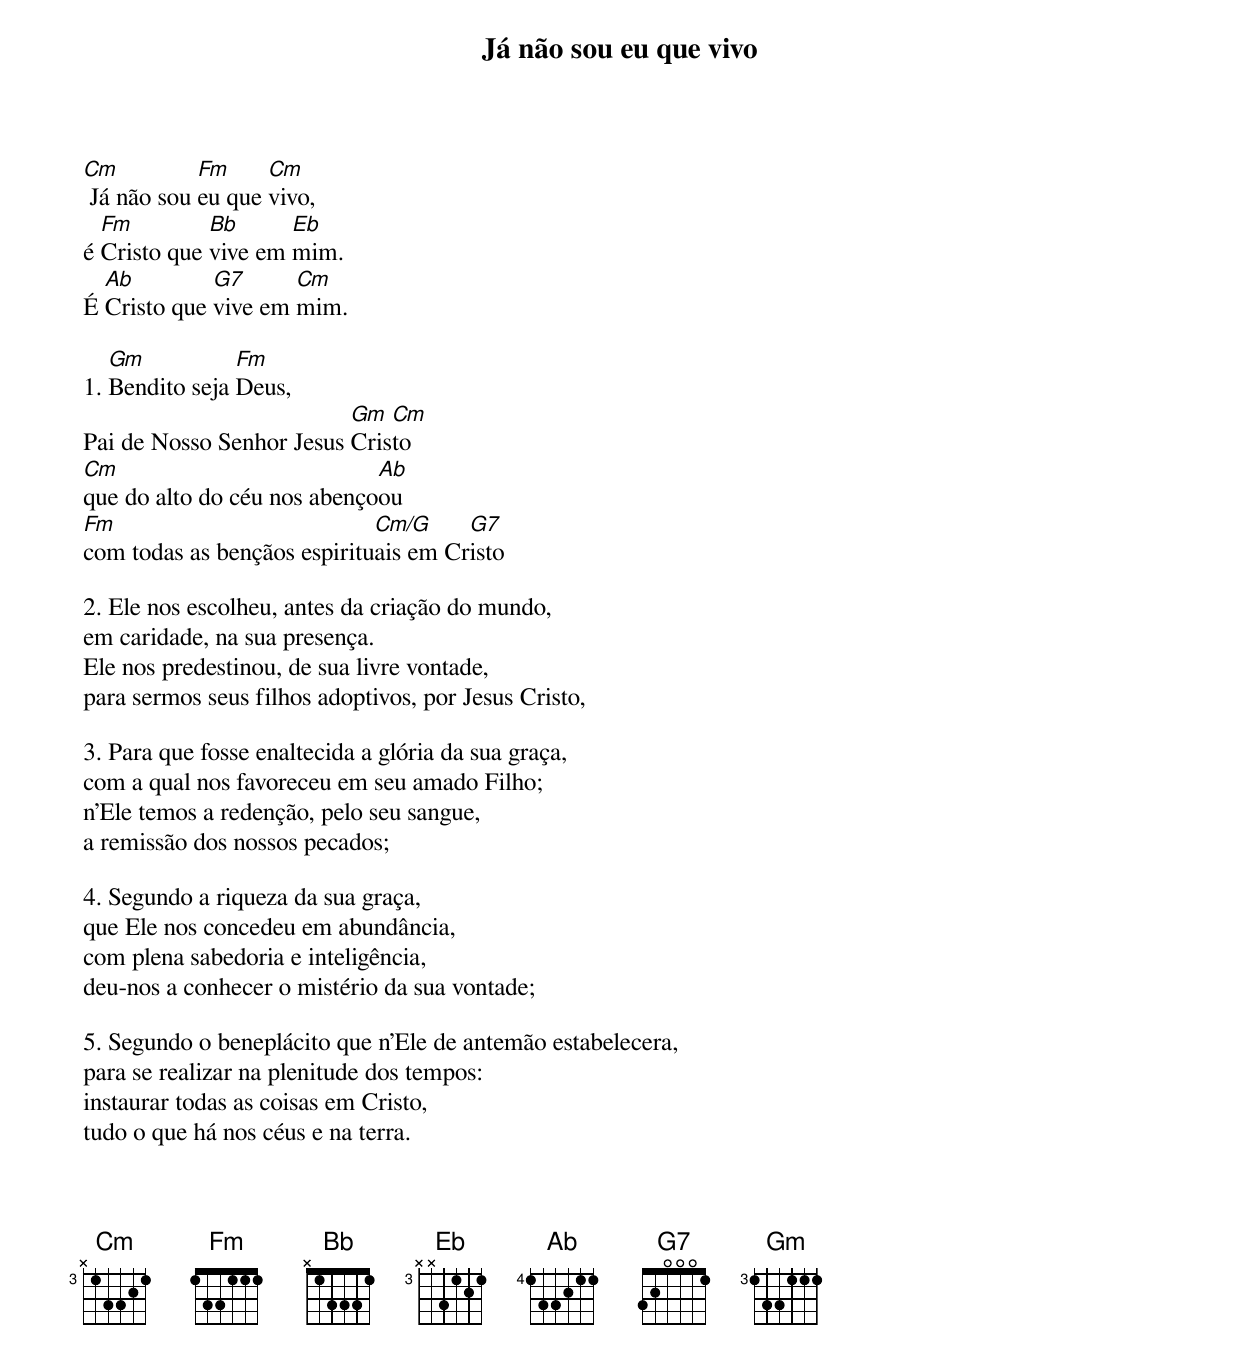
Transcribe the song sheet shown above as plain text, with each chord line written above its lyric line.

Já não sou eu que vivo

Cm          Fm     Cm
 Já não sou eu que vivo,
  Fm         Bb      Eb
é Cristo que vive em mim.
  Ab         G7      Cm
É Cristo que vive em mim.

   Gm           Fm
1. Bendito seja Deus,
                          Gm  Cm
Pai de Nosso Senhor Jesus Cristo
Cm                           Ab
que do alto do céu nos abençoou
Fm                           Cm/G     G7
com todas as bençãos espirituais em Cristo

2. Ele nos escolheu, antes da criação do mundo,
em caridade, na sua presença.
Ele nos predestinou, de sua livre vontade,
para sermos seus filhos adoptivos, por Jesus Cristo,

3. Para que fosse enaltecida a glória da sua graça,
com a qual nos favoreceu em seu amado Filho;
n’Ele temos a redenção, pelo seu sangue,
a remissão dos nossos pecados;

4. Segundo a riqueza da sua graça,
que Ele nos concedeu em abundância,
com plena sabedoria e inteligência,
deu-nos a conhecer o mistério da sua vontade;

5. Segundo o beneplácito que n’Ele de antemão estabelecera,
para se realizar na plenitude dos tempos:
instaurar todas as coisas em Cristo,
tudo o que há nos céus e na terra.


<audio controls><source src="/ja_nao_sou_eu_que_vivo.ogg" type="audio/ogg"></audio>
